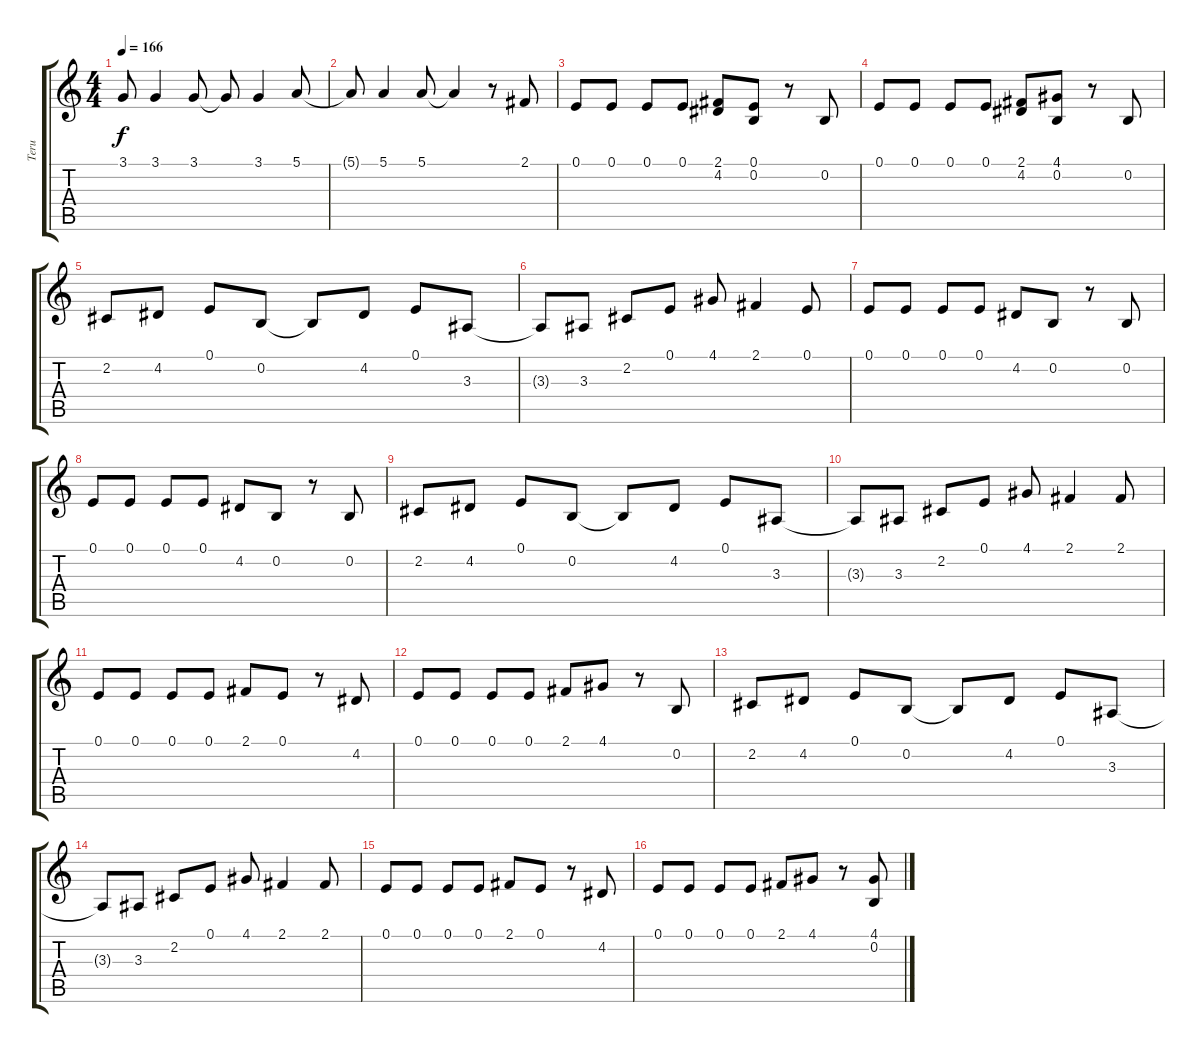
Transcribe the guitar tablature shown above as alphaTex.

\track ("Teru" "Teru") {instrument cello}
\staff {score tabs}
\tuning (E4 B3 G3 D3 A2 E2) {hide}
\ts (4 4)
\tempo 166
\clef g2
\ks c
3.1.8{dy f} 3.1.4 3.1.8 3.1{t}.8 3.1.4 5.1.8 |
5.1{t}.8 5.1.4 5.1.8 5.1{t}.4 r.8 2.1.8 |
0.1.8 0.1.8 0.1.8 0.1.8 (2.1 4.2).8 (0.1 0.2).8 r.8 0.2.8 |
0.1.8 0.1.8 0.1.8 0.1.8 (2.1 4.2).8 (4.1 0.2).8 r.8 0.2.8 |
2.2.8 4.2.8 0.1.8 0.2.8 0.2{t}.8 4.2.8 0.1.8 3.3.8 |
3.3{t}.8 3.3.8 2.2.8 0.1.8 4.1.8 2.1.4 0.1.8 |
0.1.8 0.1.8 0.1.8 0.1.8 4.2.8 0.2.8 r.8 0.2.8 |
0.1.8 0.1.8 0.1.8 0.1.8 4.2.8 0.2.8 r.8 0.2.8 |
2.2.8 4.2.8 0.1.8 0.2.8 0.2{t}.8 4.2.8 0.1.8 3.3.8 |
3.3{t}.8 3.3.8 2.2.8 0.1.8 4.1.8 2.1.4 2.1.8 |
0.1.8 0.1.8 0.1.8 0.1.8 2.1.8 0.1.8 r.8 4.2.8 |
0.1.8 0.1.8 0.1.8 0.1.8 2.1.8 4.1.8 r.8 0.2.8 |
2.2.8 4.2.8 0.1.8 0.2.8 0.2{t}.8 4.2.8 0.1.8 3.3.8 |
3.3{t}.8 3.3.8 2.2.8 0.1.8 4.1.8 2.1.4 2.1.8 |
0.1.8 0.1.8 0.1.8 0.1.8 2.1.8 0.1.8 r.8 4.2.8 |
0.1.8 0.1.8 0.1.8 0.1.8 2.1.8 4.1.8 r.8 (4.1 0.2).8
